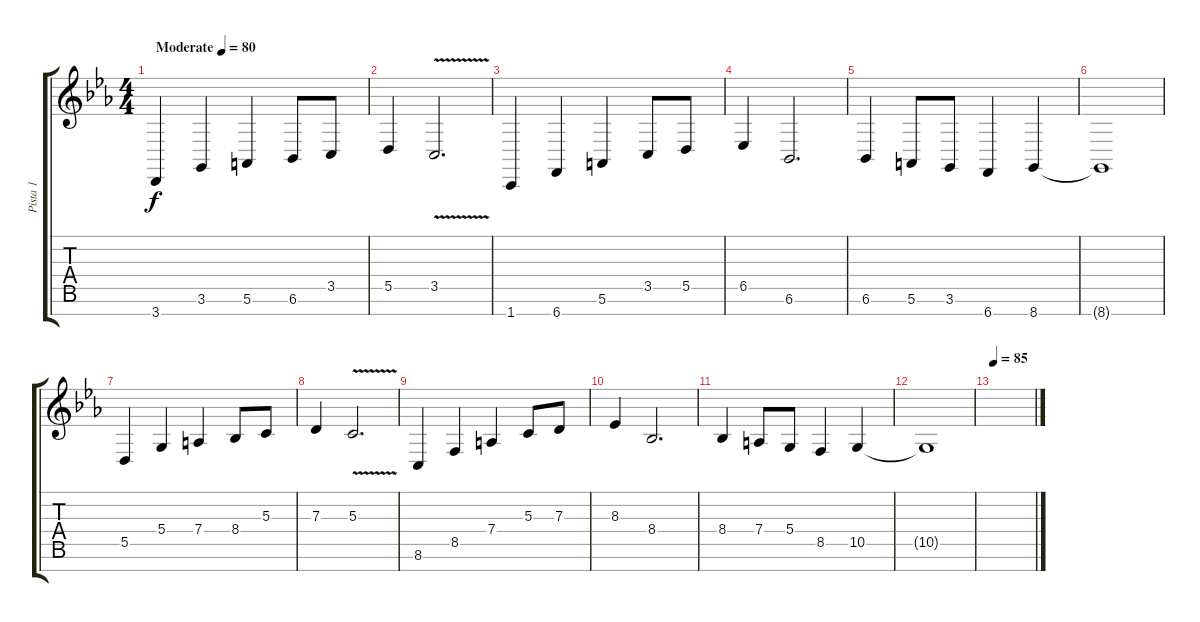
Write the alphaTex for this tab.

\track ("Pista 1" "Pista 1") {instrument cello}
\staff {score tabs}
\tuning (E4 B3 G3 D3 A2 E2 B1) {hide}
\ts (4 4)
\tempo (80 "Moderate")
\clef g2
\ks eb
3.7.4{dy f instrument cello} 3.6.4 5.6.4 6.6.8 3.5.8 |
5.5.4 3.5{v}.2{d} |
1.7.4 6.7.4 5.6.4 3.5.8 5.5.8 |
6.5.4 6.6.2{d} |
6.6.4 5.6.8 3.6.8 6.7.4 8.7.4 |
8.7{t}.1 |
5.5.4 5.4.4 7.4.4 8.4.8 5.3.8 |
7.3.4 5.3{v}.2{d} |
8.6.4 8.5.4 7.4.4 5.3.8 7.3.8 |
8.3.4 8.4.2{d} |
8.4.4 7.4.8 5.4.8 8.5.4 10.5.4 |
10.5{t}.1 |
\tempo 85
